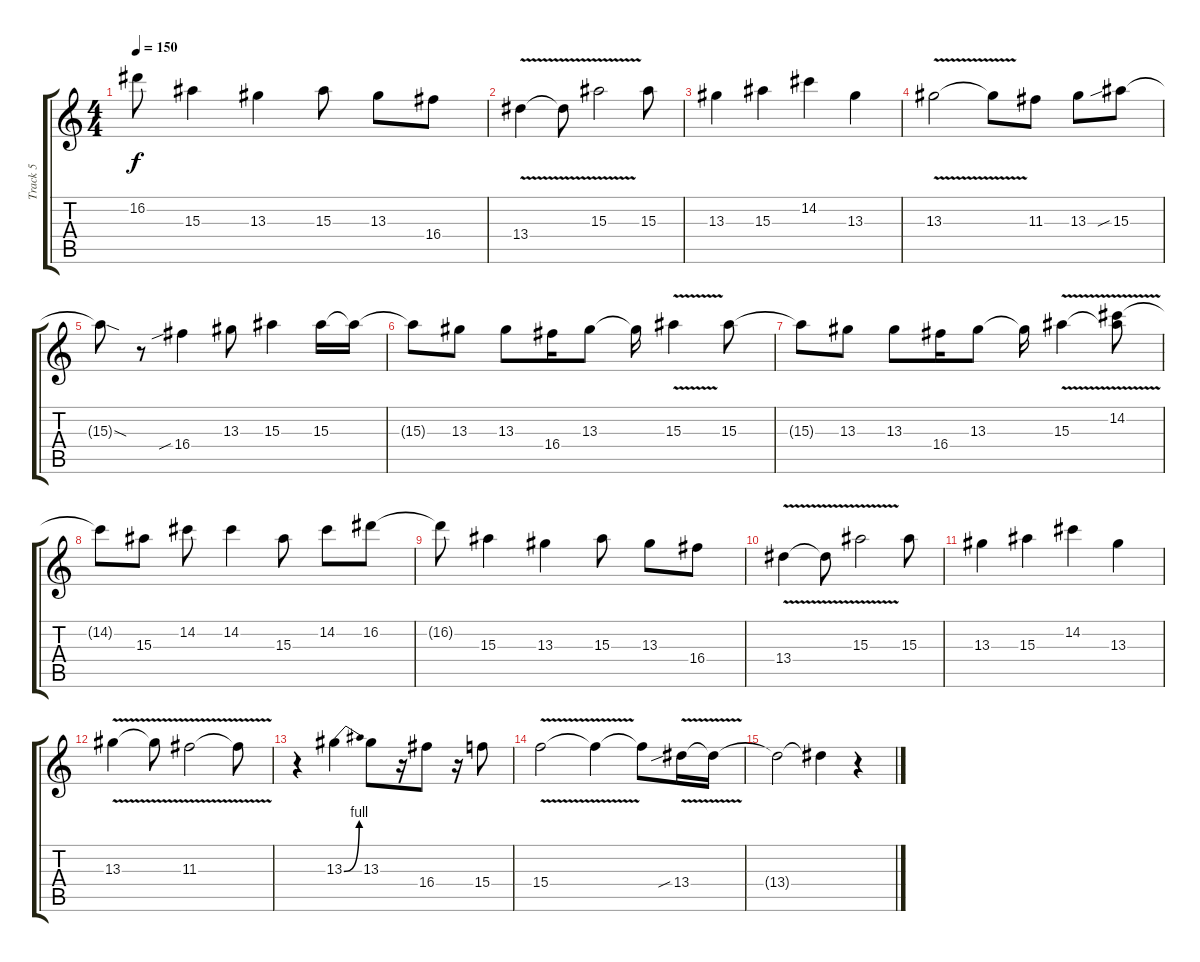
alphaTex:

\track ("Track 5" "Track 5") {instrument overdrivenguitar}
\staff {score tabs}
\tuning (E4 B3 G3 D3 A2 E2) {hide}
\ts (4 4)
\tempo 150
\clef g2
\ks c
16.2{t}.8{dy f} 15.3.4 13.3.4 15.3.8 13.3.8 16.4.8 |
13.4{v}.4 13.4{t}.8 15.3{v}.2 15.3.8 |
13.3.4 15.3.4 14.2.4 13.3.4 |
13.3{v}.2 13.3{t}.8 11.3.8 13.3.8 15.3{sib}.8 |
15.3{sod t}.8 r.8 16.4{sib}.4 13.3.8 15.3.4 15.3.16 15.3{t}.16 |
15.3{t}.8 13.3.8 13.3.8 16.4.16 13.3.8 13.3{t}.16 15.3{v}.4 15.3.8 |
15.3{t}.8 13.3.8 13.3.8 16.4.16 13.3.8 13.3{t}.16 15.3{v}.4 (14.2 15.3{t}).8 |
14.2{t}.8 15.3.8 14.2.8 14.2.4 15.3.8 14.2.8 16.2.8 |
16.2{t}.8 15.3.4 13.3.4 15.3.8 13.3.8 16.4.8 |
13.4{v}.4 13.4{t}.8 15.3{v}.2 15.3.8 |
13.3.4 15.3.4 14.2.4 13.3.4 |
13.3{v}.4 13.3{t}.8 11.3{v}.2 11.3{t}.8 |
r.4 13.3{be (bend 0 0 60 4)}.4 13.3.8 r.16 16.4.8 r.16 15.4.8 |
15.4{v}.2 15.4{t}.4 15.4{t}.8 13.4{v sib}.16 13.4{t}.16 |
13.4{t}.2 13.4{t}.4 r.4
